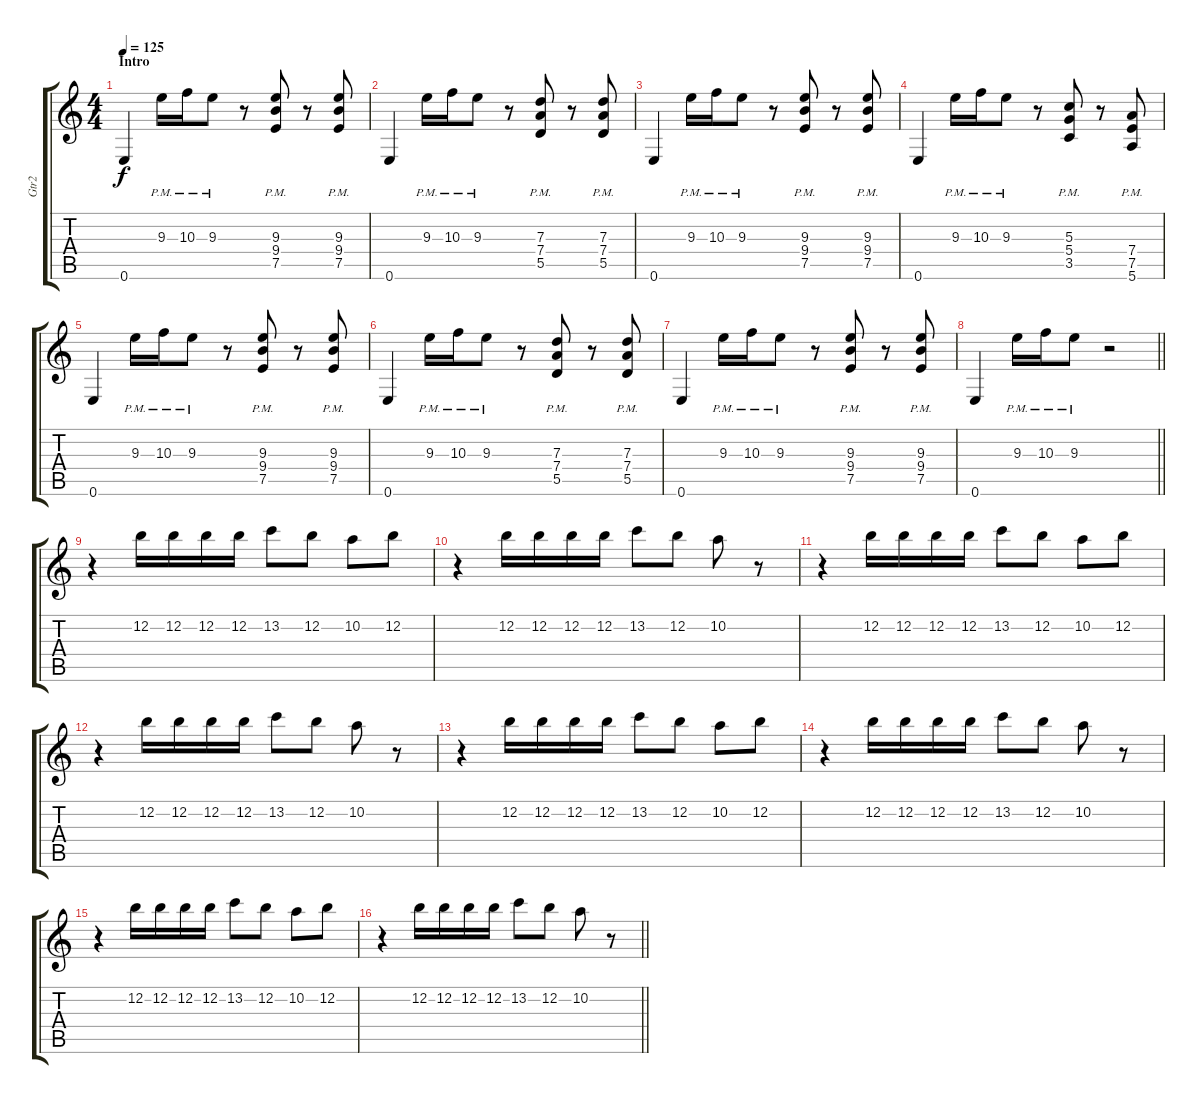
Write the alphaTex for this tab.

\track ("Gtr2" "Gtr2") {instrument distortionguitar}
\staff {score tabs}
\tuning (E4 B3 G3 D3 A2 E2) {hide}
\ts (4 4)
\section ("" "Intro")
\tempo 125
\clef g2
\ks c
0.6.4{dy f instrument distortionguitar} 9.3{pm}.16 10.3{pm}.16 9.3{pm}.8 r.8 (9.3{pm} 9.4{pm} 7.5{pm}).8 r.8 (9.3{pm} 9.4{pm} 7.5{pm}).8 |
0.6.4 9.3{pm}.16 10.3{pm}.16 9.3{pm}.8 r.8 (7.3{pm} 7.4{pm} 5.5{pm}).8 r.8 (7.3{pm} 7.4{pm} 5.5{pm}).8 |
0.6.4 9.3{pm}.16 10.3{pm}.16 9.3{pm}.8 r.8 (9.3{pm} 9.4{pm} 7.5{pm}).8 r.8 (9.3{pm} 9.4{pm} 7.5{pm}).8 |
0.6.4 9.3{pm}.16 10.3{pm}.16 9.3{pm}.8 r.8 (5.3{pm} 5.4{pm} 3.5{pm}).8 r.8 (7.4{pm} 7.5{pm} 5.6{pm}).8 |
0.6.4 9.3{pm}.16 10.3{pm}.16 9.3{pm}.8 r.8 (9.3{pm} 9.4{pm} 7.5{pm}).8 r.8 (9.3{pm} 9.4{pm} 7.5{pm}).8 |
0.6.4 9.3{pm}.16 10.3{pm}.16 9.3{pm}.8 r.8 (7.3{pm} 7.4{pm} 5.5{pm}).8 r.8 (7.3{pm} 7.4{pm} 5.5{pm}).8 |
0.6.4 9.3{pm}.16 10.3{pm}.16 9.3{pm}.8 r.8 (9.3{pm} 9.4{pm} 7.5{pm}).8 r.8 (9.3{pm} 9.4{pm} 7.5{pm}).8 |
\barLineRight lightlight
0.6.4 9.3{pm}.16 10.3{pm}.16 9.3{pm}.8 r.2 |
r.4 12.2.16 12.2.16 12.2.16 12.2.16 13.2.8 12.2.8 10.2.8 12.2.8 |
r.4 12.2.16 12.2.16 12.2.16 12.2.16 13.2.8 12.2.8 10.2.8 r.8 |
r.4 12.2.16 12.2.16 12.2.16 12.2.16 13.2.8 12.2.8 10.2.8 12.2.8 |
r.4 12.2.16 12.2.16 12.2.16 12.2.16 13.2.8 12.2.8 10.2.8 r.8 |
r.4 12.2.16 12.2.16 12.2.16 12.2.16 13.2.8 12.2.8 10.2.8 12.2.8 |
r.4 12.2.16 12.2.16 12.2.16 12.2.16 13.2.8 12.2.8 10.2.8 r.8 |
r.4 12.2.16 12.2.16 12.2.16 12.2.16 13.2.8 12.2.8 10.2.8 12.2.8 |
\barLineRight lightlight
r.4 12.2.16 12.2.16 12.2.16 12.2.16 13.2.8 12.2.8 10.2.8 r.8
